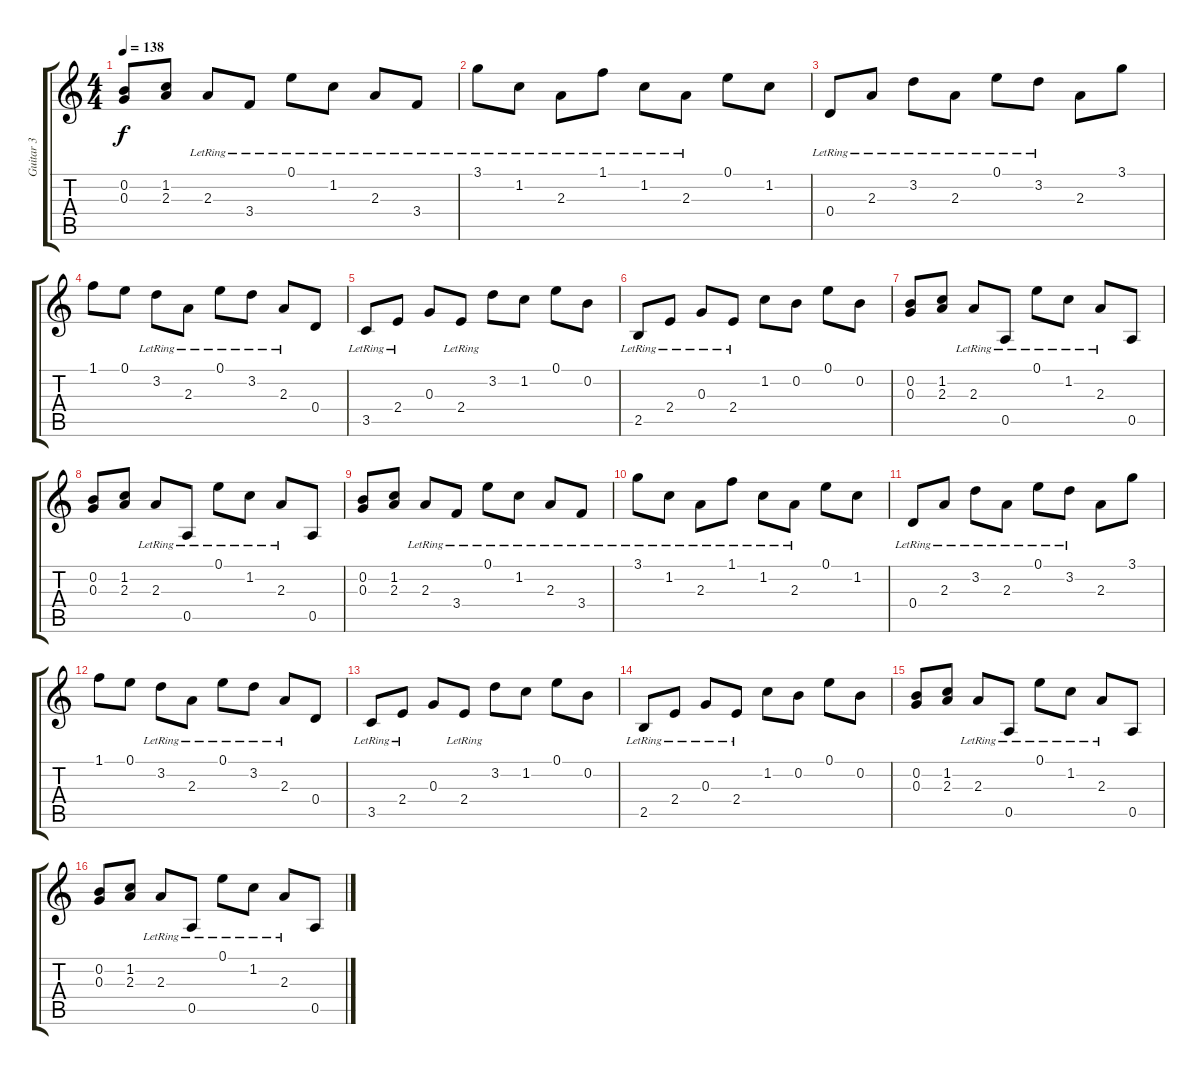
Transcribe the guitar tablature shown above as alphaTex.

\track ("Guitar 3" "Guitar 3") {instrument acousticguitarsteel}
\staff {score tabs}
\tuning (E4 B3 G3 D3 A2 E2) {hide}
\ts (4 4)
\tempo 138
\clef g2
\ks c
(0.2 0.3).8{dy f} (1.2 2.3).8 2.3{lr}.8 3.4{lr}.8 0.1{lr}.8 1.2{lr}.8 2.3{lr}.8 3.4{lr}.8 |
3.1{lr}.8 1.2{lr}.8 2.3{lr}.8 1.1{lr}.8 1.2{lr}.8 2.3{lr}.8 0.1.8 1.2.8 |
0.4{lr}.8 2.3{lr}.8 3.2{lr}.8 2.3{lr}.8 0.1{lr}.8 3.2{lr}.8 2.3.8 3.1.8 |
1.1.8 0.1.8 3.2{lr}.8 2.3{lr}.8 0.1{lr}.8 3.2{lr}.8 2.3{lr}.8 0.4.8 |
3.5{lr}.8 2.4{lr}.8 0.3.8 2.4{lr}.8 3.2.8 1.2.8 0.1.8 0.2.8 |
2.5{lr}.8 2.4{lr}.8 0.3{lr}.8 2.4{lr}.8 1.2.8 0.2.8 0.1.8 0.2.8 |
(0.2 0.3).8 (1.2 2.3).8 2.3{lr}.8 0.5{lr}.8 0.1{lr}.8 1.2{lr}.8 2.3{lr}.8 0.5.8 |
(0.2 0.3).8 (1.2 2.3).8 2.3{lr}.8 0.5{lr}.8 0.1{lr}.8 1.2{lr}.8 2.3{lr}.8 0.5.8 |
(0.2 0.3).8 (1.2 2.3).8 2.3{lr}.8 3.4{lr}.8 0.1{lr}.8 1.2{lr}.8 2.3{lr}.8 3.4{lr}.8 |
3.1{lr}.8 1.2{lr}.8 2.3{lr}.8 1.1{lr}.8 1.2{lr}.8 2.3{lr}.8 0.1.8 1.2.8 |
0.4{lr}.8 2.3{lr}.8 3.2{lr}.8 2.3{lr}.8 0.1{lr}.8 3.2{lr}.8 2.3.8 3.1.8 |
1.1.8 0.1.8 3.2{lr}.8 2.3{lr}.8 0.1{lr}.8 3.2{lr}.8 2.3{lr}.8 0.4.8 |
3.5{lr}.8 2.4{lr}.8 0.3.8 2.4{lr}.8 3.2.8 1.2.8 0.1.8 0.2.8 |
2.5{lr}.8 2.4{lr}.8 0.3{lr}.8 2.4{lr}.8 1.2.8 0.2.8 0.1.8 0.2.8 |
(0.2 0.3).8 (1.2 2.3).8 2.3{lr}.8 0.5{lr}.8 0.1{lr}.8 1.2{lr}.8 2.3{lr}.8 0.5.8 |
(0.2 0.3).8 (1.2 2.3).8 2.3{lr}.8 0.5{lr}.8 0.1{lr}.8 1.2{lr}.8 2.3{lr}.8 0.5.8
